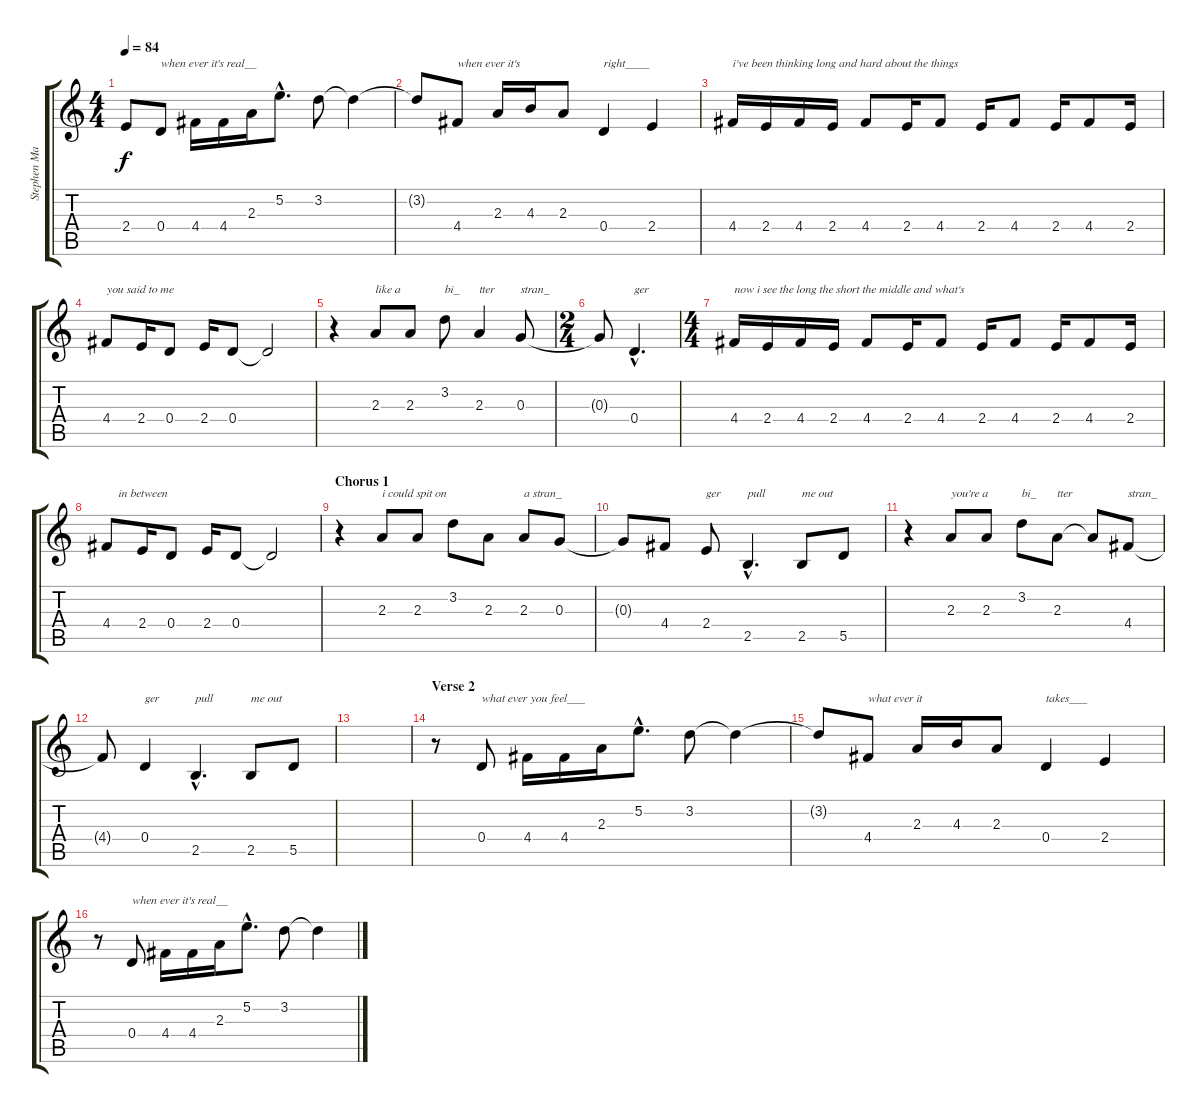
\track ("Stephen Malkmus" "Stephen Ma") {instrument synthbass1}
\staff {score tabs}
\tuning (E4 B3 G3 D3 A2 E2) {hide}
\ts (4 4)
\tempo 84
\clef g2
\ks c
2.4{t}.8{dy f} 0.4.8{txt "when ever it's real__"} 4.4.16 4.4.16 2.3.16 5.2{hac}.8{d} 3.2.8 3.2{t}.4 |
3.2{t}.8 4.4.8{txt "when ever it's "} 2.3.16 4.3.16 2.3.8 0.4.4{txt "right____"} 2.4.4 |
\section ("" "")
4.4.16{txt "i've been thinking long and hard about the things "} 2.4.16 4.4.16 2.4.16 4.4.8 2.4.16 4.4.8 2.4.16 4.4.8 2.4.16 4.4.8 2.4.16 |
4.4.8{txt "you said to me"} 2.4.16 0.4.8 2.4.16 0.4.8 0.4{t}.2 |
r.4 2.3.8{txt "like a "} 2.3.8 3.2.8{txt "bi_"} 2.3.4{txt "tter"} 0.3.8{txt "stran_"} |
\ts (2 4)
0.3{t}.8 0.4{hac}.4{d txt "ger"} |
\ts (4 4)
4.4.16{txt "now i see the long the short the middle and what's"} 2.4.16 4.4.16 2.4.16 4.4.8 2.4.16 4.4.8 2.4.16 4.4.8 2.4.16 4.4.8 2.4.16 |
4.4.8{txt "    in between"} 2.4.16 0.4.8 2.4.16 0.4.8 0.4{t}.2 |
\section ("" "Chorus 1")
r.4 2.3.8{txt "i could spit on"} 2.3.8 3.2.8 2.3.8 2.3.8{txt "a stran_"} 0.3.8 |
0.3{t}.8 4.4.8 2.4.8{txt "ger"} 2.5{hac}.4{d txt "pull"} 2.5.8{txt "me out"} 5.5.8 |
r.4 2.3.8{txt "you're a"} 2.3.8 3.2.8{txt "bi_"} 2.3.8{txt "tter"} 2.3{t}.8 4.4.8{txt "stran_"} |
4.4{t}.8 0.4.4{txt "ger"} 2.5{hac}.4{d txt "pull"} 2.5.8{txt "me out"} 5.5.8 |
|
\section ("" "Verse 2")
r.8 0.4.8{txt "what ever you feel___"} 4.4.16 4.4.16 2.3.16 5.2{hac}.8{d} 3.2.8 3.2{t}.4 |
3.2{t}.8 4.4.8{txt "what ever it"} 2.3.16 4.3.16 2.3.8 0.4.4{txt "takes___"} 2.4.4 |
r.8 0.4.8{txt "when ever it's real__"} 4.4.16 4.4.16 2.3.16 5.2{hac}.8{d} 3.2.8 3.2{t}.4
